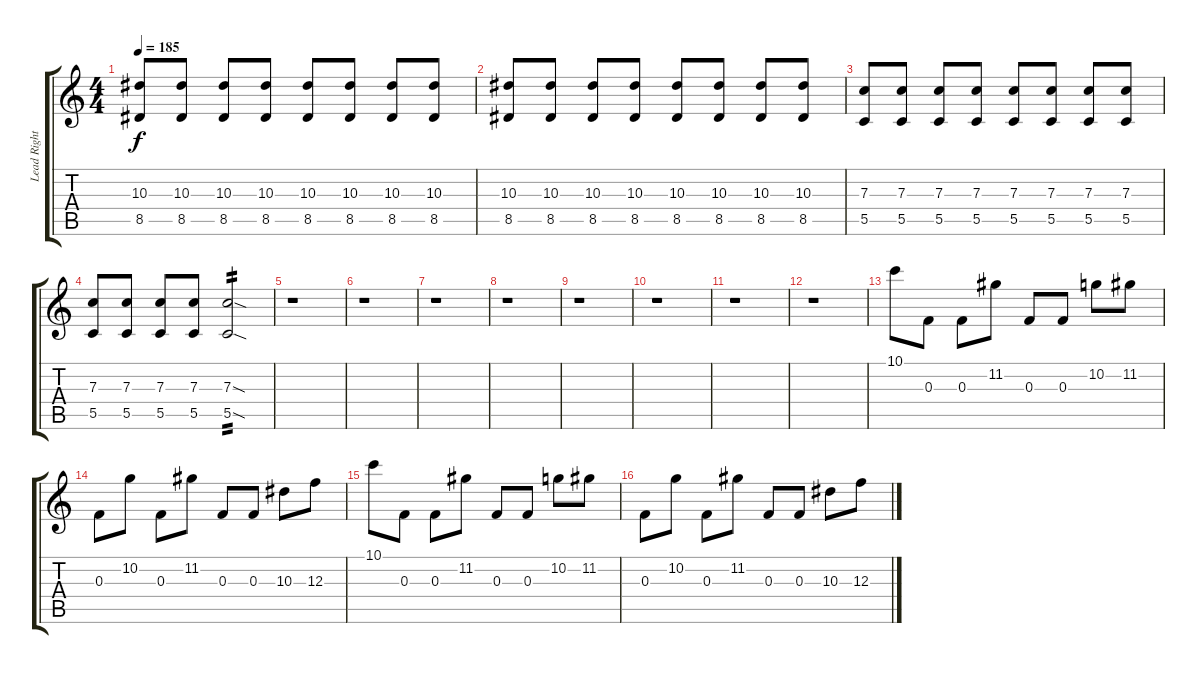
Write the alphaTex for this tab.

\track ("Lead Right" "Lead Right") {instrument distortionguitar}
\staff {score tabs}
\tuning (D4 A3 F3 C3 G2 C2) {hide}
\ts (4 4)
\tempo 185
\clef g2
\ks c
(10.3 8.5).8{dy f} (10.3 8.5).8 (10.3 8.5).8 (10.3 8.5).8 (10.3 8.5).8 (10.3 8.5).8 (10.3 8.5).8 (10.3 8.5).8 |
(10.3 8.5).8 (10.3 8.5).8 (10.3 8.5).8 (10.3 8.5).8 (10.3 8.5).8 (10.3 8.5).8 (10.3 8.5).8 (10.3 8.5).8 |
(7.3 5.5).8 (7.3 5.5).8 (7.3 5.5).8 (7.3 5.5).8 (7.3 5.5).8 (7.3 5.5).8 (7.3 5.5).8 (7.3 5.5).8 |
(7.3 5.5).8 (7.3 5.5).8 (7.3 5.5).8 (7.3 5.5).8 (7.3{sod} 5.5{sod}).2{tp 2} |
r.1 |
r.1 |
r.1 |
r.1 |
r.1 |
r.1 |
r.1 |
r.1 |
10.1.8 0.3.8 0.3.8 11.2.8 0.3.8 0.3.8 10.2.8 11.2.8 |
0.3.8 10.2.8 0.3.8 11.2.8 0.3.8 0.3.8 10.3.8 12.3.8 |
10.1.8 0.3.8 0.3.8 11.2.8 0.3.8 0.3.8 10.2.8 11.2.8 |
0.3.8 10.2.8 0.3.8 11.2.8 0.3.8 0.3.8 10.3.8 12.3.8
